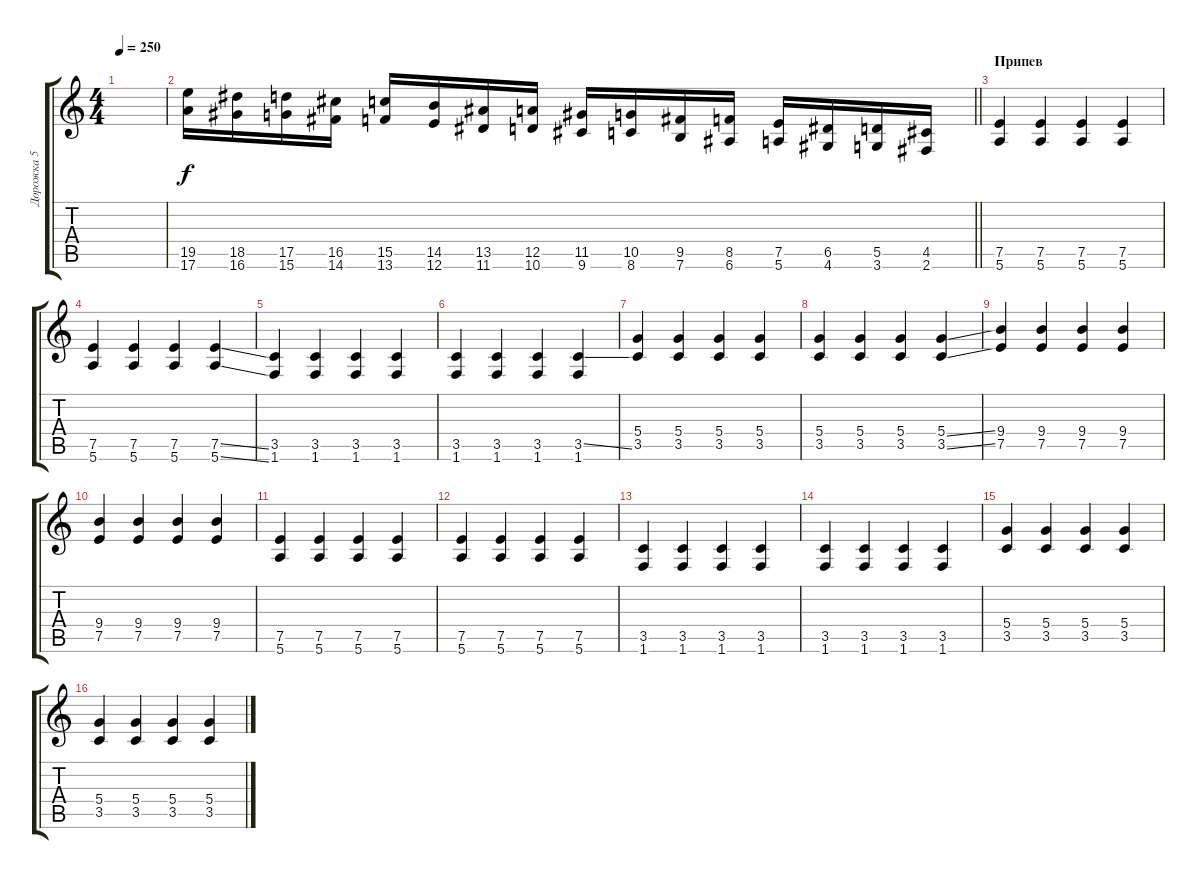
\track ("Дорожка 5" "Дорожка 5") {mute instrument overdrivenguitar}
\staff {score tabs}
\tuning (E4 B3 G3 D3 A2 E2) {hide}
\ts (4 4)
\tempo 250
\clef g2
\ks c
|
\barLineRight lightlight
(19.5 17.6).16 (18.5 16.6).16 (17.5 15.6).16 (16.5 14.6).16 (15.5 13.6).16 (14.5 12.6).16 (13.5 11.6).16 (12.5 10.6).16 (11.5 9.6).16 (10.5 8.6).16 (9.5 7.6).16 (8.5 6.6).16 (7.5 5.6).16 (6.5 4.6).16 (5.5 3.6).16 (4.5 2.6).16 |
\section ("" "Припев")
(7.5 5.6).4 (7.5 5.6).4 (7.5 5.6).4 (7.5 5.6).4 |
(7.5 5.6).4 (7.5 5.6).4 (7.5 5.6).4 (7.5{ss} 5.6{ss}).4 |
(3.5 1.6).4 (3.5 1.6).4 (3.5 1.6).4 (3.5 1.6).4 |
(3.5 1.6).4 (3.5 1.6).4 (3.5 1.6).4 (3.5{ss} 1.6).4 |
(5.4 3.5).4 (5.4 3.5).4 (5.4 3.5).4 (5.4 3.5).4 |
(5.4 3.5).4 (5.4 3.5).4 (5.4 3.5).4 (5.4{ss} 3.5{ss}).4 |
(9.4 7.5).4 (9.4 7.5).4 (9.4 7.5).4 (9.4 7.5).4 |
(9.4 7.5).4 (9.4 7.5).4 (9.4 7.5).4 (9.4 7.5).4 |
(7.5 5.6).4 (7.5 5.6).4 (7.5 5.6).4 (7.5 5.6).4 |
(7.5 5.6).4 (7.5 5.6).4 (7.5 5.6).4 (7.5 5.6).4 |
(3.5 1.6).4 (3.5 1.6).4 (3.5 1.6).4 (3.5 1.6).4 |
(3.5 1.6).4 (3.5 1.6).4 (3.5 1.6).4 (3.5 1.6).4 |
(5.4 3.5).4 (5.4 3.5).4 (5.4 3.5).4 (5.4 3.5).4 |
(5.4 3.5).4 (5.4 3.5).4 (5.4 3.5).4 (5.4 3.5).4
